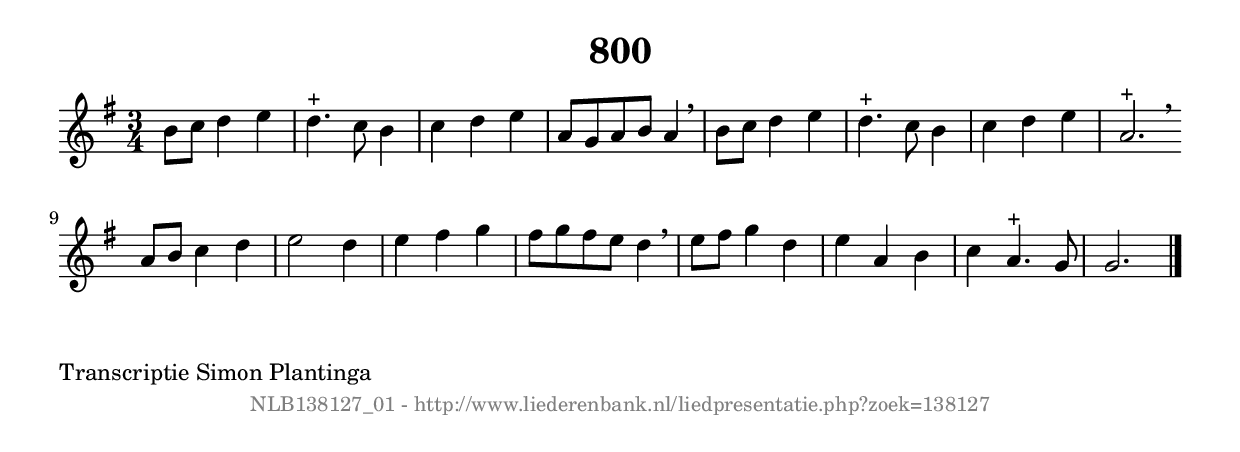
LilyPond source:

%
% produced by wce2krn 1.64 (7 June 2014)
%
\version"2.16"
#(append! paper-alist '(("long" . (cons (* 210 mm) (* 2000 mm)))))
#(set-default-paper-size "long")
sb = {\breathe}
mBreak = {\breathe }
bBreak = {\breathe }
x = {\once\override NoteHead #'style = #'cross }
gl=\glissando
itime={\override Staff.TimeSignature #'stencil = ##f }
ficta = {\once\set suggestAccidentals = ##t}
fine = {\once\override Score.RehearsalMark #'self-alignment-X = #1 \mark \markup {\italic{Fine}}}
dc = {\once\override Score.RehearsalMark #'self-alignment-X = #1 \mark \markup {\italic{D.C.}}}
dcf = {\once\override Score.RehearsalMark #'self-alignment-X = #1 \mark \markup {\italic{D.C. al Fine}}}
dcc = {\once\override Score.RehearsalMark #'self-alignment-X = #1 \mark \markup {\italic{D.C. al Coda}}}
ds = {\once\override Score.RehearsalMark #'self-alignment-X = #1 \mark \markup {\italic{D.S.}}}
dsf = {\once\override Score.RehearsalMark #'self-alignment-X = #1 \mark \markup {\italic{D.S. al Fine}}}
dsc = {\once\override Score.RehearsalMark #'self-alignment-X = #1 \mark \markup {\italic{D.S. al Coda}}}
pv = {\set Score.repeatCommands = #'((volta "1"))}
sv = {\set Score.repeatCommands = #'((volta "2"))}
tv = {\set Score.repeatCommands = #'((volta "3"))}
qv = {\set Score.repeatCommands = #'((volta "4"))}
xv = {\set Score.repeatCommands = #'((volta #f))}
\header{ tagline = ""
title = "800"
}
\score {{
\key g \major
\relative g'
{
\set melismaBusyProperties = #'()
\time 3/4
\tempo 4=120
\override Score.MetronomeMark #'transparent = ##t
\override Score.RehearsalMark #'break-visibility = #(vector #t #t #f)
b8 c8 d4 e4 | d4.^"+" c8 b4 | c4 d4 e4 | a,8 g8 a8 b8 a4 \sb | b8 c8 d4 e4 | d4.^"+" c8 b4 | c4 d4 e4 | a,2.^"+" \bar ":|:" \bBreak
a8 b8 c4 d4 | e2 d4 | e4 fis4 g4 | fis8 g8 fis8 e8 d4 \sb | e8 fis8 g4 d4 | e4 a,4 b4 | c4 a4.^"+" g8 | g2. \bar "|."
 }}
 \midi { }
 \layout {
            indent = 0.0\cm
}
}
\markup { \wordwrap-string #" 
Transcriptie Simon Plantinga
"}
\markup { \vspace #0 } \markup { \with-color #grey \fill-line { \center-column { \smaller "NLB138127_01 - http://www.liederenbank.nl/liedpresentatie.php?zoek=138127" } } }
